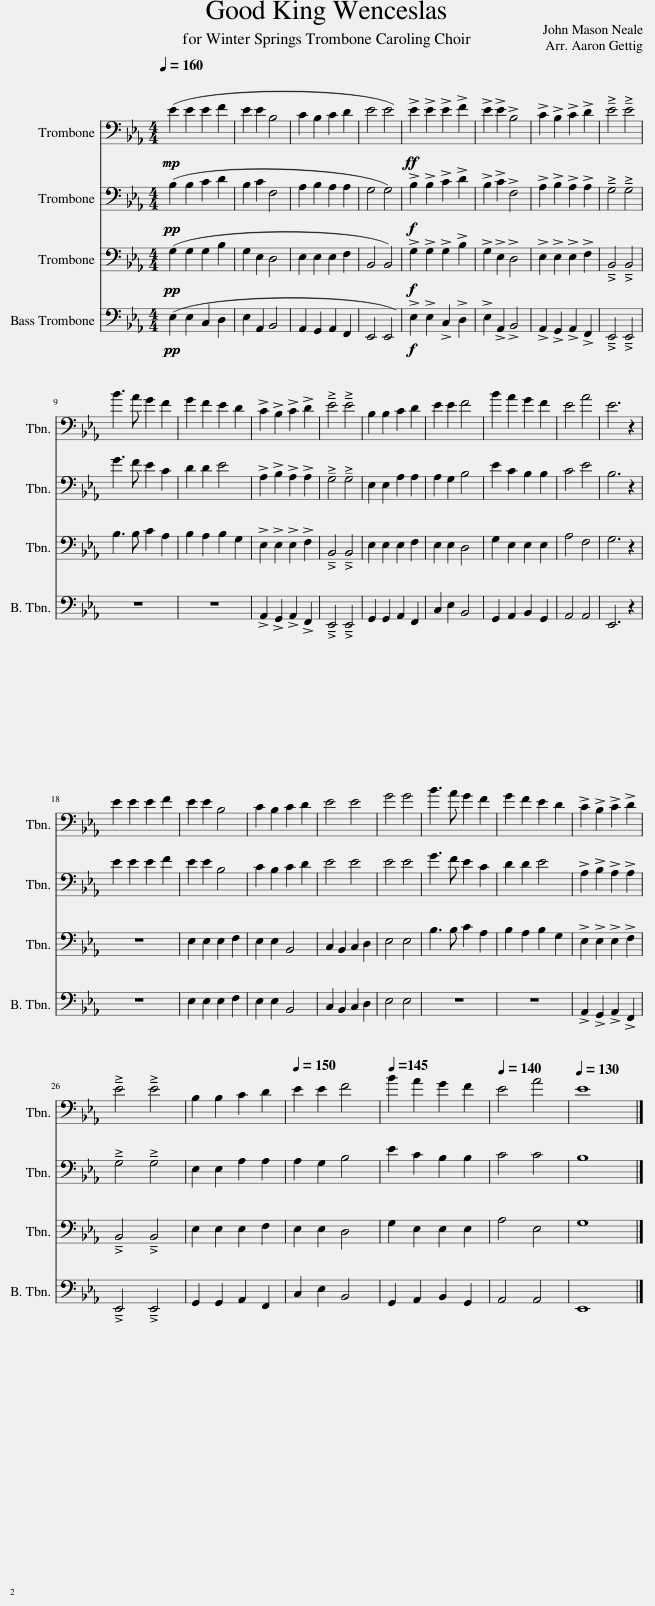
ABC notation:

X:1
%%score 1 2 3 4
L:1/8
Q:1/4=160
M:4/4
I:linebreak $
K:Eb
V:1 bass
V:2 bass
V:3 bass
V:4 bass
V:1
!mp! (E2 E2 E2 F2 | E2 E2 B,4 | C2 B,2 C2 D2 | E4 E4) |!ff! !>!E2 !>!E2 !>!E2 !>!F2 | %5
 !>!E2 !>!E2 !>!B,4 | !>!C2 !>!B,2 !>!C2 !>!D2 | E4 E4 |$ B3 A G2 F2 | G2 F2 E2 D2 | %10
 !>!C2 !>!B,2 !>!C2 !>!D2 | E4 E4 | B,2 B,2 C2 D2 | E2 E2 F4 | B2 A2 G2 F2 | %15
 E4 A4 | E6 z2 |$ E2 E2 E2 F2 | E2 E2 B,4 | C2 B,2 C2 D2 | %20
 E4 E4 | G4 G4 | B3 A G2 F2 | G2 F2 E2 D2 | !>!C2 !>!B,2 !>!C2 !>!D2 |$ %25
 E4 E4 | B,2 B,2 C2 D2 |[Q:1/4=150] E2 E2 F4 |[Q:1/4=145] B2 A2 G2 F2 |[Q:1/4=140] E4 A4 | %30
[Q:1/4=130] E8 |] %31
V:2
!pp! (B,2 B,2 C2 D2 | B,2 C2 F,4 | A,2 B,2 A,2 A,2 | G,4 G,4) |!f! !>!B,2 !>!B,2 !>!C2 !>!D2 | %5
 !>!B,2 !>!C2 !>!F,4 | !>!A,2 !>!B,2 !>!A,2 !>!A,2 | G,4 G,4 |$ G3 F E2 C2 | D2 D2 E4 | %10
 !>!A,2 !>!B,2 !>!A,2 !>!A,2 | G,4 G,4 | E,2 E,2 A,2 A,2 | A,2 G,2 B,4 | E2 C2 B,2 B,2 | %15
 C4 E4 | B,6 z2 |$ E2 E2 E2 F2 | E2 E2 B,4 | C2 B,2 C2 D2 | %20
 E4 E4 | E4 E4 | G3 F E2 C2 | D2 D2 E4 | !>!A,2 !>!B,2 !>!A,2 !>!A,2 |$ %25
 G,4 G,4 | E,2 E,2 A,2 A,2 | A,2 G,2 B,4 | E2 C2 B,2 B,2 | C4 C4 | %30
 B,8 |] %31
V:3
!pp! (G,2 G,2 G,2 B,2) | G,2 E,2 D,4 | E,2 E,2 E,2 F,2 | B,,4 B,,4 |!f! !>!G,2 !>!G,2 !>!G,2 !>!B,2 | %5
 !>!G,2 !>!E,2 !>!D,4 | !>!E,2 !>!E,2 !>!E,2 !>!F,2 | B,,4 B,,4 |$ B,3 B, C2 A,2 | B,2 A,2 B,2 G,2 | %10
 !>!E,2 !>!E,2 !>!E,2 !>!F,2 | B,,4 B,,4 | E,2 E,2 E,2 F,2 | E,2 E,2 D,4 | G,2 E,2 E,2 E,2 | %15
 A,4 F,4 | G,6 z2 |$ z8 | E,2 E,2 E,2 F,2 | E,2 E,2 B,,4 | %20
 C,2 B,,2 C,2 D,2 | E,4 E,4 | B,3 B, C2 A,2 | B,2 A,2 B,2 G,2 | !>!E,2 !>!E,2 !>!E,2 !>!F,2 |$ %25
 B,,4 B,,4 | E,2 E,2 E,2 F,2 | E,2 E,2 D,4 | G,2 E,2 E,2 E,2 | A,4 E,4 | %30
 G,8 |] %31
V:4
!pp! (E,2 E,2 C,2 D,2 | E,2) A,,2 B,,4 | A,,2 G,,2 A,,2 F,,2 | E,,4 E,,4 |!f! !>!E,2 !>!E,2 !>!C,2 !>!D,2 | %5
 !>!E,2 !>!A,,2 !>!B,,4 | !>!A,,2 !>!G,,2 !>!A,,2 !>!F,,2 | E,,4 E,,4 |$ z8 | z8 | %10
 !>!A,,2 !>!G,,2 !>!A,,2 !>!F,,2 | E,,4 E,,4 | G,,2 G,,2 A,,2 F,,2 | C,2 E,2 B,,4 | G,,2 A,,2 B,,2 G,,2 | %15
 A,,4 A,,4 | E,,6 z2 |$ z8 | E,2 E,2 E,2 F,2 | E,2 E,2 B,,4 | %20
 C,2 B,,2 C,2 D,2 | E,4 E,4 | z8 | z8 | !>!A,,2 !>!G,,2 !>!A,,2 !>!F,,2 |$ %25
 E,,4 E,,4 | G,,2 G,,2 A,,2 F,,2 | C,2 E,2 B,,4 | G,,2 A,,2 B,,2 G,,2 | A,,4 A,,4 | %30
 E,,8 |] %31
